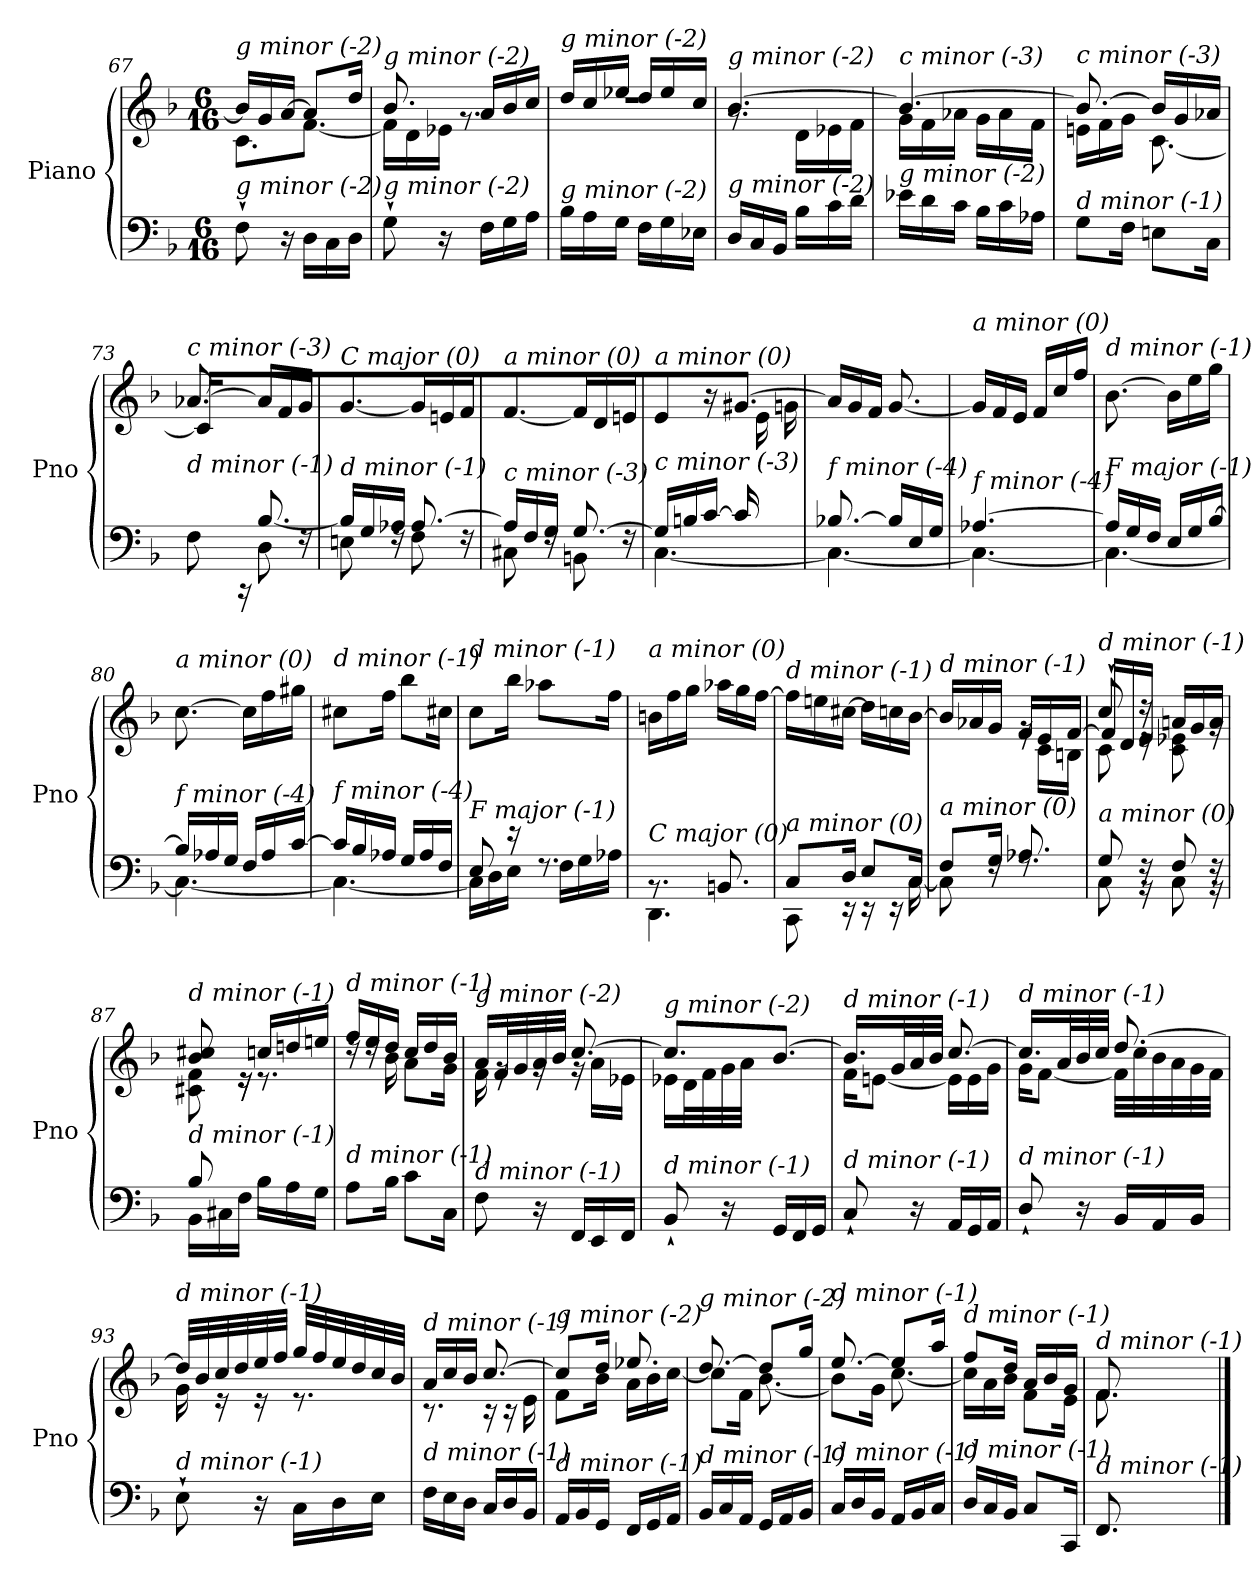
**kern	**kern
*part1	*part1
*staff2	*staff1
*I"Piano	*
*I'Pno	*
!!LO:PB:g=z
*clefF4	*clefG2
*k[b-]	*k[b-]
*M6/16	*M6/16
=67	=67
*	*^
!	!LO:TX:i:t=g minor (-2)	!
!LO:TX:i:t=g minor (-2)	!	!
8F`\	16b-/LL]	8.c\L
.	16g/	.
16r	[16a/JJ	.
16D\LL	8a/L]	[8.f\J
16C\	.	.
16D\JJ	16dd/Jk	.
=68	=68	=68
!	!LO:TX:i:t=g minor (-2)	!
!LO:TX:i:t=g minor (-2)	!	!
8G`\	8.b-/	16f\LL]
.	.	16d\
16r	.	16e-X\JJ
16F\LL	16a/LL	8.rg
16G\	16b-/	.
16A\JJ	16cc/JJ	.
=69	=69	=69
!	!LO:TX:i:t=g minor (-2)	!
!LO:TX:i:t=g minor (-2)	!	!
16B-\LL	16dd/LL	4.rdd
16A\	16cc/	.
16G\JJ	16ee-X/JJ	.
16F\LL	16dd/LL	.
16G\	16ee-/	.
16E-X\JJ	16cc/JJ	.
=70	=70	=70
!	!LO:TX:i:t=g minor (-2)	!
!LO:TX:i:t=g minor (-2)	!	!
16D/LL	[4.b-/	8.rg
16C/	.	.
16BB-/JJ	.	.
16B-\LL	.	16d\LL
16c\	.	16e-X\
16d\JJ	.	16f\JJ
=71	=71	=71
!	!LO:TX:i:t=c minor (-3)	!
!LO:TX:i:t=g minor (-2)	!	!
16e-X\LL	4.b-/_	16g\LL
16d\	.	16f\
16c\JJ	.	16a-X\JJ
16B-\LL	.	16g\LL
16c\	.	16a-\
16A-X\JJ	.	16f\JJ
=72	=72	=72
!	!LO:TX:i:t=c minor (-3)	!
!LO:TX:i:t=d minor (-1)	!	!
8G\L	8.b-/_	16en\LL
.	.	16f\
16F\Jk	.	16g\JJ
8En\L	16b-/LL]	[8.c\
.	16g/	.
16C\Jk	16a-X/JJ	.
!!LO:LB:g=z
=73	=73	=73
*^	*	*^
*	*^	*	*	*
!	!	!	!LO:TX:i:t=c minor (-3)	!	!
!LO:TX:i:t=d minor (-1)	!	!	!	!	!
16ryy	8F\	8.ryy	[8.a-X/	16c\LL]	8.ryy
16A-X/	.	.	.	8ryy	.
16B-/JJ	16rCC	.	.	.	.
8.ryy	[8.B-/	8D\	16a-/LL]	8.ryy	8.ryy
.	.	.	16f/	.	.
.	.	16rF	16g/JJ	.	.
*	*	*	*v	*v	*v
=74	=74	=74	=74
!	!	!	!LO:TX:i:t=C major (0)
!LO:TX:i:t=d minor (-1)	!	!	!
*	*v	*v	*
16B-/LL]	8En\	[8.g/
16G/	.	.
16A-X/JJ	16rF	.
[8.A-/	8F\	16g/LL]
.	.	16en/
.	16rF	16f/JJ
=75	=75	=75
!	!	!LO:TX:i:t=a minor (0)
!LO:TX:i:t=c minor (-3)	!	!
16A-/LL]	8C#Xi\	[8.f/
16F/	.	.
16G/JJ	16rF	.
[8.G/	8BBn\	16f/LL]
.	.	16d/
.	16rF	16en/JJ
=76	=76	=76
*	*	*^
!	!	!LO:TX:i:t=a minor (0)	!
!LO:TX:i:t=c minor (-3)	!	!	!
16G/LL]	[4.C\	8e/	4ryy
16Bn/	.	.	.
[16c/JJ	.	16r	.
16c/LL]	.	[8.g#Xi/	.
8ryy	.	.	16e\
.	.	.	16g\JJ
=77	=77	=77	=77
!	!	!LO:TX:i:t=a minor (0)	!
!LO:TX:i:t=f minor (-4)	!	!	!
*	*	*v	*v
[8.B-X/	4.C\_	16a-/LL]
.	.	16g/
.	.	16f/JJ
16B-/LL]	.	[8.g/
16E/	.	.
16G/JJ	.	.
=78	=78	=78
!	!	!LO:TX:i:t=a minor (0)
!LO:TX:i:t=f minor (-4)	!	!
[4.A-X/	4.C\_	16g/LL]
.	.	16f/
.	.	16e/JJ
.	.	16f/LL
.	.	16cc/
.	.	16ff/JJ
!!LO:LB:g=z
=79	=79	=79
!	!	!LO:TX:i:t=d minor (-1)
!LO:TX:i:t=F major (-1)	!	!
16A-/LL]	4.C\_	[8.b-\
16G/	.	.
16F/JJ	.	.
16E/LL	.	16b-\LL]
16G/	.	16ee\
[16B-/JJ	.	16gg\JJ
=80	=80	=80
!	!	!LO:TX:i:t=a minor (0)
!LO:TX:i:t=f minor (-4)	!	!
16B-/LL]	4.C\_	[8.cc\
16A-X/	.	.
16G/JJ	.	.
16F/LL	.	16cc\LL]
16A-/	.	16ff\
[16c/JJ	.	16gg#Xi\JJ
=81	=81	=81
!	!	!LO:TX:i:t=d minor (-1)
!LO:TX:i:t=f minor (-4)	!	!
16c/LL]	4.C\_	8cc#Xi\L
16B-/	.	.
16A-X/JJ	.	16ff\Jk
16G/LL	.	8bb-\L
16A-/	.	.
16F/JJ	.	16cc#Xi\Jk
=82	=82	=82
!	!	!LO:TX:i:t=d minor (-1)
!LO:TX:i:t=F major (-1)	!	!
8E/	16C\LL]	8cc\L
.	16D\	.
16r	16E\JJ	16bb-\Jk
8.rF	16F\LL	8aa-X\L
.	16G\	.
.	16A-X\JJ	16ff\Jk
=83	=83	=83
!	!	!LO:TX:i:t=a minor (0)
!LO:TX:i:t=C major (0)	!	!
8.rBB	4.DD\	16bn\LL
.	.	16ff\
.	.	16gg\JJ
8.BBn/	.	16aa-Xj\LL
.	.	16gg\
.	.	[16ff\JJ
=84	=84	=84
!	!	!LO:TX:i:t=d minor (-1)
!LO:TX:i:t=a minor (0)	!	!
8C/L	8CC\	16ff\LL]
.	.	16een\
16D/Jk	16r	[16cc#Xi\JJ
8E/L	16r	16dd-\LL]
.	16r	16cc\
16C/Jk	[16C\	[16b-\JJ
!!LO:LB:g=z
=85	=85	=85
*	*^	*^
!	!	!	!LO:TX:i:t=d minor (-1)	!
!LO:TX:i:t=a minor (0)	!	!	!	!
8.ryy	8F/L	8C\]	16b-/LL]	8.ryy
.	.	.	16a-X/	.
.	16G/Jk	16rF	16g/JJ	.
8.ryy	8.A-Xj/	8.rF	16f/LL	16rg
.	.	.	16e/	16c\LL
.	.	.	[16f/JJ	16Bn\JJ
=86	=86	=86	=86	=86
*	*	*	*	*^
!	!	!	!LO:TX:i:t=d minor (-1)	!	!
!LO:TX:i:t=a minor (0)	!	!	!	!	!
8.ryy	8G/	8C\	8cc`/	8c\	16f/LL]
.	.	.	.	.	16d/
.	16rBB	16rF	16rdd	16re	16e/JJ
8.ryy	8F/	8C\	16an/LL	8c\ 8e-X\	8.ryy
.	.	.	16g/	.	.
.	16rBB	16rF	16a/JJ	16rg	.
=87	=87	=87	=87	=87	=87
!	!	!	!LO:TX:i:t=d minor (-1)	!	!
!LO:TX:i:t=d minor (-1)	!	!	!	!	!
*	*v	*v	*	*	*
8B-/	16BB-\LL	8b-/ 8cc#Xi/	8c#Xi\ 8f\	8.ryy
.	16C#Xi\	.	.	.
16ryy	16F\JJ	16re	16r	.
16B-\LL	8.ryy	16cc/LL	8.r	8.ryy
16A\	.	16ddn/	.	.
16G\JJ	.	16een/JJ	.	.
*v	*v	*	*	*
*	*	*v	*v
=88	=88	=88
!	!LO:TX:i:t=d minor (-1)	!
!LO:TX:i:t=d minor (-1)	!	!
8A\L	16ff/LL	16rdd
.	16ee/	16rdd
16B-\Jk	16dd/JJ	16b-\
8c\L	16cc/LL	8a\L
.	16dd/	.
16C\Jk	16b-/JJ	16g\Jk
=89	=89	=89
!	!LO:TX:i:t=g minor (-2)	!
!LO:TX:i:t=d minor (-1)	!	!
8F\	16a/LL	16f\
.	32f/L	16rg
.	32g/	.
16r	32a/	16rg
.	32b-/JJJ	.
16FF/LL	[8.cc/	16rg
16EE/	.	16a\LL
16FF/JJ	.	16e-X\JJ
=90	=90	=90
!	!LO:TX:i:t=g minor (-2)	!
!LO:TX:i:t=d minor (-1)	!	!
8BB-`/	8.cc/L]	16e-X\LL
.	.	32d\L
.	.	32f\
16r	.	32g\
.	.	32a\JJJ
16GG/LL	[8.b-/J	16b-\LLyy
16FF/	.	16d\
16GG/JJ	.	16f\JJ
!!LO:LB:g=z	!!
=91	=91	=91
!	!LO:TX:i:t=d minor (-1)	!
!LO:TX:i:t=d minor (-1)	!	!
8C`/	16.b-/LL]	16f\KL
.	.	[8en\J
.	32g/L	.
16r	32a/	.
.	32b-/JJJ	.
16AA/LL	[8.cc/	16e\LL]
16GG/	.	16e\
16AA/JJ	.	16g\JJ
=92	=92	=92
!	!LO:TX:i:t=d minor (-1)	!
!LO:TX:i:t=d minor (-1)	!	!
8D`/	16.cc/LL]	16g\KL
.	.	[8f\J
.	32a/L	.
16r	32b-/	.
.	32cc/JJJ	.
16BB-/LL	[8.dd/	32f\LLL]
.	.	32cc\
16AA/	.	32b-\
.	.	32a\
16BB-/JJ	.	32g\
.	.	32f\JJJ
=93	=93	=93
!	!LO:TX:i:t=d minor (-1)	!
!LO:TX:i:t=d minor (-1)	!	!
8E`\	32dd/LLL]	16g\
.	32b-/	.
.	32cc/	16r
.	32dd/	.
16r	32ee/	16r
.	32ff/JJJ	.
16C\LL	32gg/LLL	8.r
.	32ff/	.
16D\	32ee/	.
.	32dd/	.
16E\JJ	32cc/	.
.	32b-/JJJ	.
=94	=94	=94
!	!LO:TX:i:t=d minor (-1)	!
!LO:TX:i:t=d minor (-1)	!	!
16F\LL	16a/LL	8.r
16E\	16cc/	.
16D\JJ	16b-/JJ	.
16C/LL	[8.cc/	16r
16D/	.	16r
16BB-/JJ	.	16e\
!!LO:LB:g=z	!!
=95	=95	=95
!	!LO:TX:i:t=g minor (-2)	!
!LO:TX:i:t=d minor (-1)	!	!
16AA/LL	8cc/L]	8f\L
16BB-/	.	.
16GG/JJ	16dd/Jk	16b-\Jk
16FF/LL	8.ee-X/	16a\LL
16GG/	.	16b-\
16AA/JJ	.	[16cc\JJ
=96	=96	=96
!	!LO:TX:i:t=g minor (-2)	!
!LO:TX:i:t=d minor (-1)	!	!
16BB-/LL	[8.dd/	8cc\L]
16C/	.	.
16AA/JJ	.	16f\Jk
16GG/LL	8dd/L]	[8.b-\
16AA/	.	.
16BB-/JJ	16gg/Jk	.
=97	=97	=97
!	!LO:TX:i:t=d minor (-1)	!
!LO:TX:i:t=d minor (-1)	!	!
16C/LL	[8.ee/	8b-\L]
16D/	.	.
16BB-/JJ	.	16g\Jk
16AA/LL	8ee/L]	[8.cc\
16BB-/	.	.
16C/JJ	16aa/Jk	.
=98	=98	=98
!	!LO:TX:i:t=d minor (-1)	!
!LO:TX:i:t=d minor (-1)	!	!
16D/LL	8ff/L	16cc\LL]
16C/	.	16a\
16BB-/JJ	16dd/Jk	16b-\JJ
8C/L	16a/LL	8f\L
.	16b-/	.
16CC/Jk	16g/JJ	16e\Jk
=99	=99	=99
!	!LO:TX:i:t=d minor (-1)	!
!LO:TX:i:t=d minor (-1)	!	!
8.FF/	8.f/	8.f\
*	*v	*v
==	==
*-	*-
